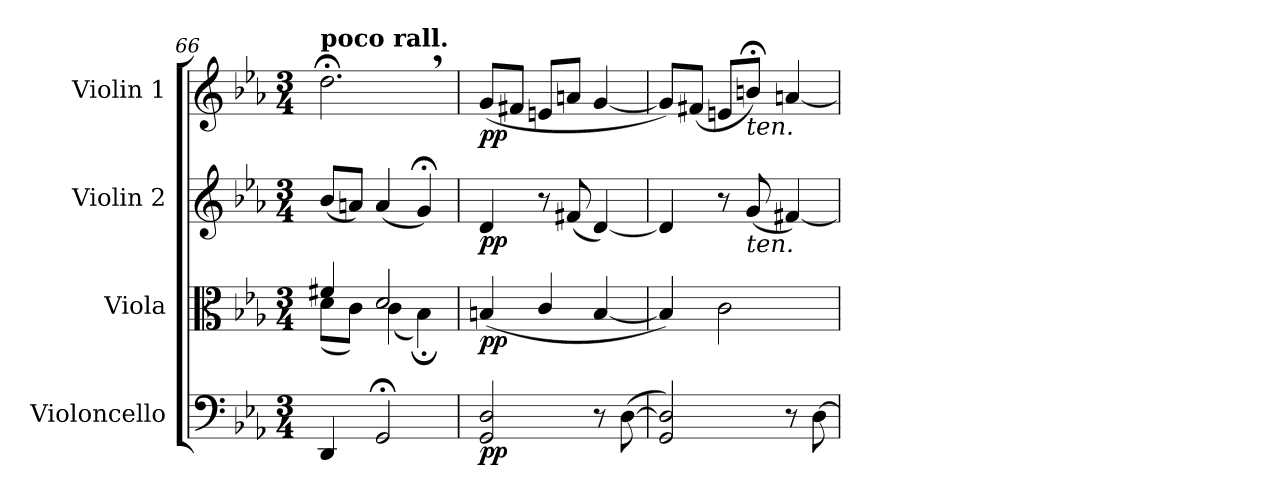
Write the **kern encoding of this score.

**kern	**dynam	**kern	**dynam	**kern	**dynam	**kern	**dynam
*part4	*part4	*part3	*part3	*part2	*part2	*part1	*part1
*staff4	*staff4	*staff3	*staff3	*staff2	*staff2	*staff1	*staff1
*I"Violoncello	*	*I"Viola	*	*I"Violin 2	*	*I"Violin 1	*
*I'Vc	*	*I'Vla	*	*I'Vln	*	*I'Vln	*
*clefF4	*	*clefC3	*	*clefG2	*	*clefG2	*
*k[b-e-a-]	*	*k[b-e-a-]	*	*k[b-e-a-]	*	*k[b-e-a-]	*
*M3/4	*	*M3/4	*	*M3/4	*	*M3/4	*
=66	=66	=66	=66	=66	=66	=66	=66
*	*	*^	*	*	*	*^	*
!	!	!	!	!	!	!	!LO:TX:a:B:t=poco rall.	!	!
4DD/	.	4f#X/	(8d\L	.	(8b-/L	.	2.dd;<,\	4ryy	.
.	.	.	8c\J)	.	8an/J)	.	.	.	.
2GG;</	.	2d/	(4c\	.	(4a/	.	.	4ryy	.
.	.	.	4B-;<\)	.	4g;</)	.	.	4ryy	.
!!LO:LB:g=z
=67	=67	=67	=67	=67	=67	=67	=67	=67	=67
!	!	!	!	!	!	!	!LO:TX:a:B:t=a tempo	!	!
!	!LO:DY:b	!	!	!LO:DY:b	!	!LO:DY:b	!	!	!LO:DY:b
*	*	*v	*v	*	*	*	*v	*v	*
2GG/ 2D/	pp	(<4Bn/	pp	4d/	pp	(8g/L	pp
.	.	.	.	.	.	8f#X/J	.
.	.	4c/	.	8r	.	8en/L	.
.	.	.	.	(8f#X/	.	8an/J	.
8r	.	[4B/	.	[4d/)	.	[4g/	.
(<[8D\	.	.	.	.	.	.	.
=68	=68	=68	=68	=68	=68	=68	=68
2GG/ 2D/])	.	4B/])	.	4d/]	.	8g/L])	.
.	.	.	.	.	.	(8f#X/J	.
.	.	2c\	.	8r	.	8en/L	.
!	!	!	!	!	!	!LO:TX:b:i:t=ten.	!
!	!	!	!	!LO:TX:b:i:t=ten.	!	!	!
.	.	.	.	(8g/	.	8bn;</J)	.
8r	.	.	.	[4f#X/)	.	[4an/	.
[8D\	.	.	.	.	.	.	.
=	=	=	=	=	=	=	=
*-	*-	*-	*-	*-	*-	*-	*-
